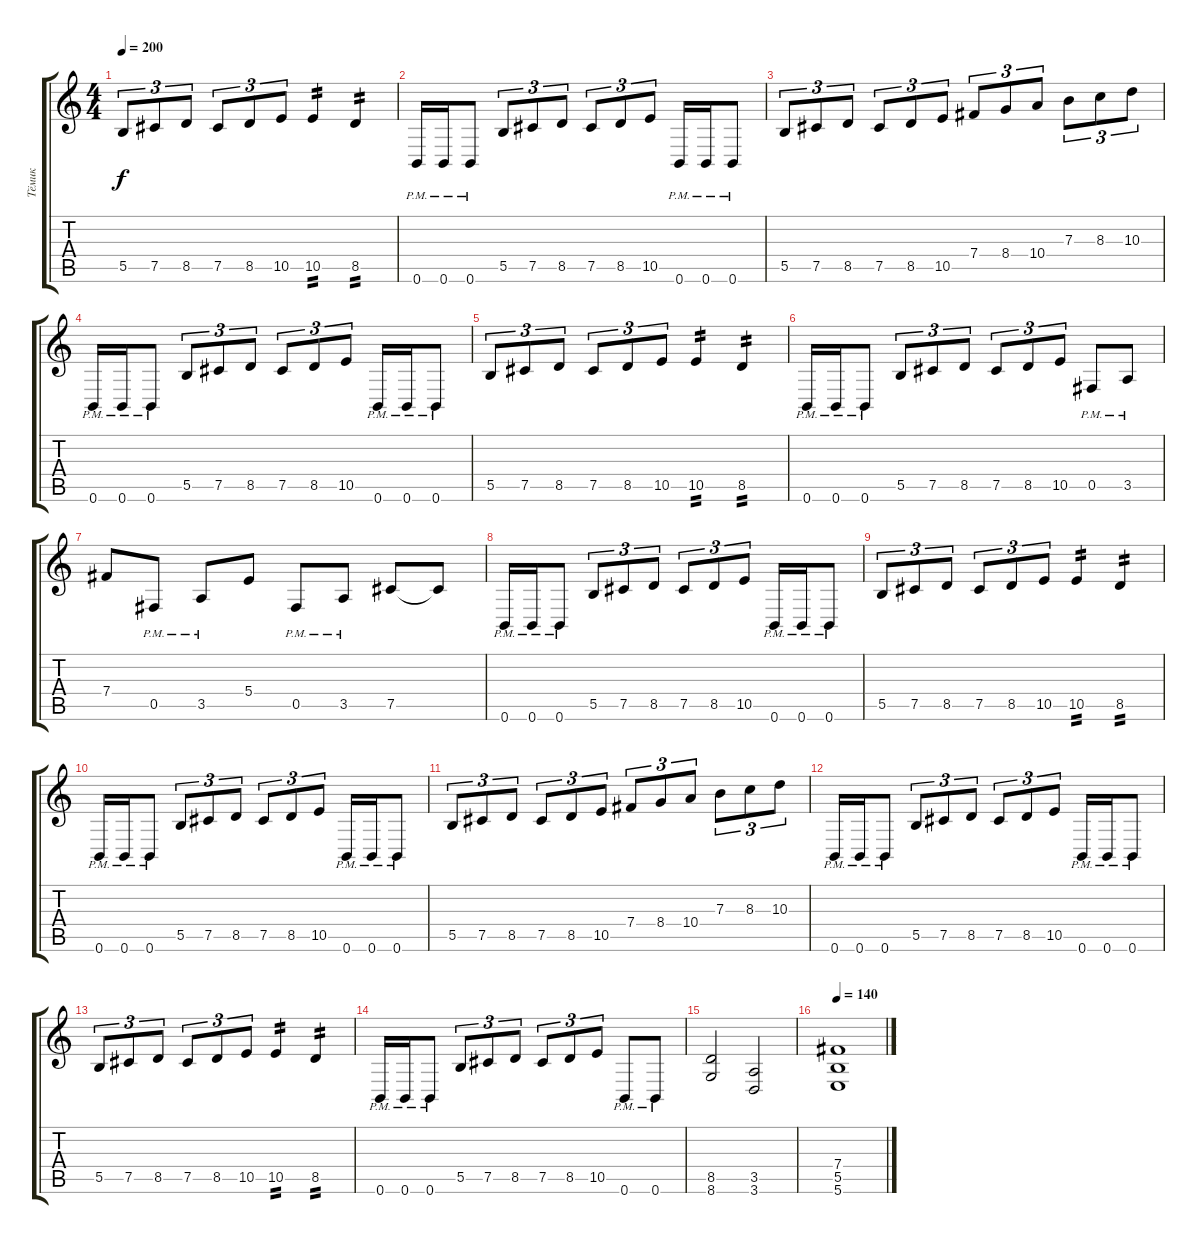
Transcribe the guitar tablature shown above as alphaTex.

\track ("Тёмик" "Тёмик") {instrument distortionguitar}
\staff {score tabs}
\tuning (Db4 Ab3 E3 B2 Gb2 B1) {hide}
\ts (4 4)
\tempo 200
\clef g2
\ks c
5.5.8{tu (3 2) dy f} 7.5.8{tu (3 2)} 8.5.8{tu (3 2)} 7.5.8{tu (3 2)} 8.5.8{tu (3 2)} 10.5.8{tu (3 2)} 10.5.4{tp 2} 8.5.4{tp 2} |
0.6{pm}.16 0.6{pm}.16 0.6{pm}.8 5.5.8{tu (3 2)} 7.5.8{tu (3 2)} 8.5.8{tu (3 2)} 7.5.8{tu (3 2)} 8.5.8{tu (3 2)} 10.5.8{tu (3 2)} 0.6{pm}.16 0.6{pm}.16 0.6{pm}.8 |
5.5.8{tu (3 2)} 7.5.8{tu (3 2)} 8.5.8{tu (3 2)} 7.5.8{tu (3 2)} 8.5.8{tu (3 2)} 10.5.8{tu (3 2)} 7.4.8{tu (3 2)} 8.4.8{tu (3 2)} 10.4.8{tu (3 2)} 7.3.8{tu (3 2)} 8.3.8{tu (3 2)} 10.3.8{tu (3 2)} |
0.6{pm}.16 0.6{pm}.16 0.6{pm}.8 5.5.8{tu (3 2)} 7.5.8{tu (3 2)} 8.5.8{tu (3 2)} 7.5.8{tu (3 2)} 8.5.8{tu (3 2)} 10.5.8{tu (3 2)} 0.6{pm}.16 0.6{pm}.16 0.6{pm}.8 |
5.5.8{tu (3 2)} 7.5.8{tu (3 2)} 8.5.8{tu (3 2)} 7.5.8{tu (3 2)} 8.5.8{tu (3 2)} 10.5.8{tu (3 2)} 10.5.4{tp 2} 8.5.4{tp 2} |
0.6{pm}.16 0.6{pm}.16 0.6{pm}.8 5.5.8{tu (3 2)} 7.5.8{tu (3 2)} 8.5.8{tu (3 2)} 7.5.8{tu (3 2)} 8.5.8{tu (3 2)} 10.5.8{tu (3 2)} 0.5{pm}.8 3.5{pm}.8 |
7.4.8 0.5{pm}.8 3.5{pm}.8 5.4.8 0.5{pm}.8 3.5{pm}.8 7.5.8 7.5{t}.8 |
0.6{pm}.16 0.6{pm}.16 0.6{pm}.8 5.5.8{tu (3 2)} 7.5.8{tu (3 2)} 8.5.8{tu (3 2)} 7.5.8{tu (3 2)} 8.5.8{tu (3 2)} 10.5.8{tu (3 2)} 0.6{pm}.16 0.6{pm}.16 0.6{pm}.8 |
5.5.8{tu (3 2)} 7.5.8{tu (3 2)} 8.5.8{tu (3 2)} 7.5.8{tu (3 2)} 8.5.8{tu (3 2)} 10.5.8{tu (3 2)} 10.5.4{tp 2} 8.5.4{tp 2} |
0.6{pm}.16 0.6{pm}.16 0.6{pm}.8 5.5.8{tu (3 2)} 7.5.8{tu (3 2)} 8.5.8{tu (3 2)} 7.5.8{tu (3 2)} 8.5.8{tu (3 2)} 10.5.8{tu (3 2)} 0.6{pm}.16 0.6{pm}.16 0.6{pm}.8 |
5.5.8{tu (3 2)} 7.5.8{tu (3 2)} 8.5.8{tu (3 2)} 7.5.8{tu (3 2)} 8.5.8{tu (3 2)} 10.5.8{tu (3 2)} 7.4.8{tu (3 2)} 8.4.8{tu (3 2)} 10.4.8{tu (3 2)} 7.3.8{tu (3 2)} 8.3.8{tu (3 2)} 10.3.8{tu (3 2)} |
0.6{pm}.16 0.6{pm}.16 0.6{pm}.8 5.5.8{tu (3 2)} 7.5.8{tu (3 2)} 8.5.8{tu (3 2)} 7.5.8{tu (3 2)} 8.5.8{tu (3 2)} 10.5.8{tu (3 2)} 0.6{pm}.16 0.6{pm}.16 0.6{pm}.8 |
5.5.8{tu (3 2)} 7.5.8{tu (3 2)} 8.5.8{tu (3 2)} 7.5.8{tu (3 2)} 8.5.8{tu (3 2)} 10.5.8{tu (3 2)} 10.5.4{tp 2} 8.5.4{tp 2} |
0.6{pm}.16 0.6{pm}.16 0.6{pm}.8 5.5.8{tu (3 2)} 7.5.8{tu (3 2)} 8.5.8{tu (3 2)} 7.5.8{tu (3 2)} 8.5.8{tu (3 2)} 10.5.8{tu (3 2)} 0.6{pm}.8 0.6{pm}.8 |
(8.5 8.6).2 (3.5 3.6).2 |
\tempo 140
(7.4 5.5 5.6).1
